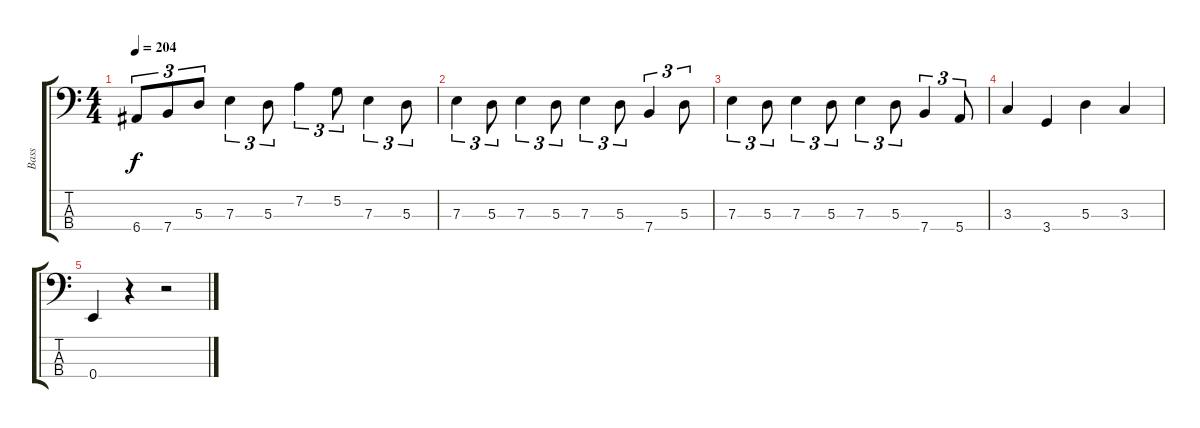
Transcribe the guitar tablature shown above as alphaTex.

\track ("Bass" "Bass") {mute instrument electricbassfinger}
\staff {score tabs}
\tuning (G2 D2 A1 E1) {hide}
\ts (4 4)
\tempo 204
\clef f4
\ks c
6.4.8{tu (3 2) dy f} 7.4.8{tu (3 2)} 5.3.8{tu (3 2)} 7.3.4{tu (3 2)} 5.3.8{tu (3 2)} 7.2.4{tu (3 2)} 5.2.8{tu (3 2)} 7.3.4{tu (3 2)} 5.3.8{tu (3 2)} |
7.3.4{tu (3 2)} 5.3.8{tu (3 2)} 7.3.4{tu (3 2)} 5.3.8{tu (3 2)} 7.3.4{tu (3 2)} 5.3.8{tu (3 2)} 7.4.4{tu (3 2)} 5.3.8{tu (3 2)} |
7.3.4{tu (3 2)} 5.3.8{tu (3 2)} 7.3.4{tu (3 2)} 5.3.8{tu (3 2)} 7.3.4{tu (3 2)} 5.3.8{tu (3 2)} 7.4.4{tu (3 2)} 5.4.8{tu (3 2)} |
3.3.4 3.4.4 5.3.4 3.3.4 |
0.4.4 r.4 r.2
